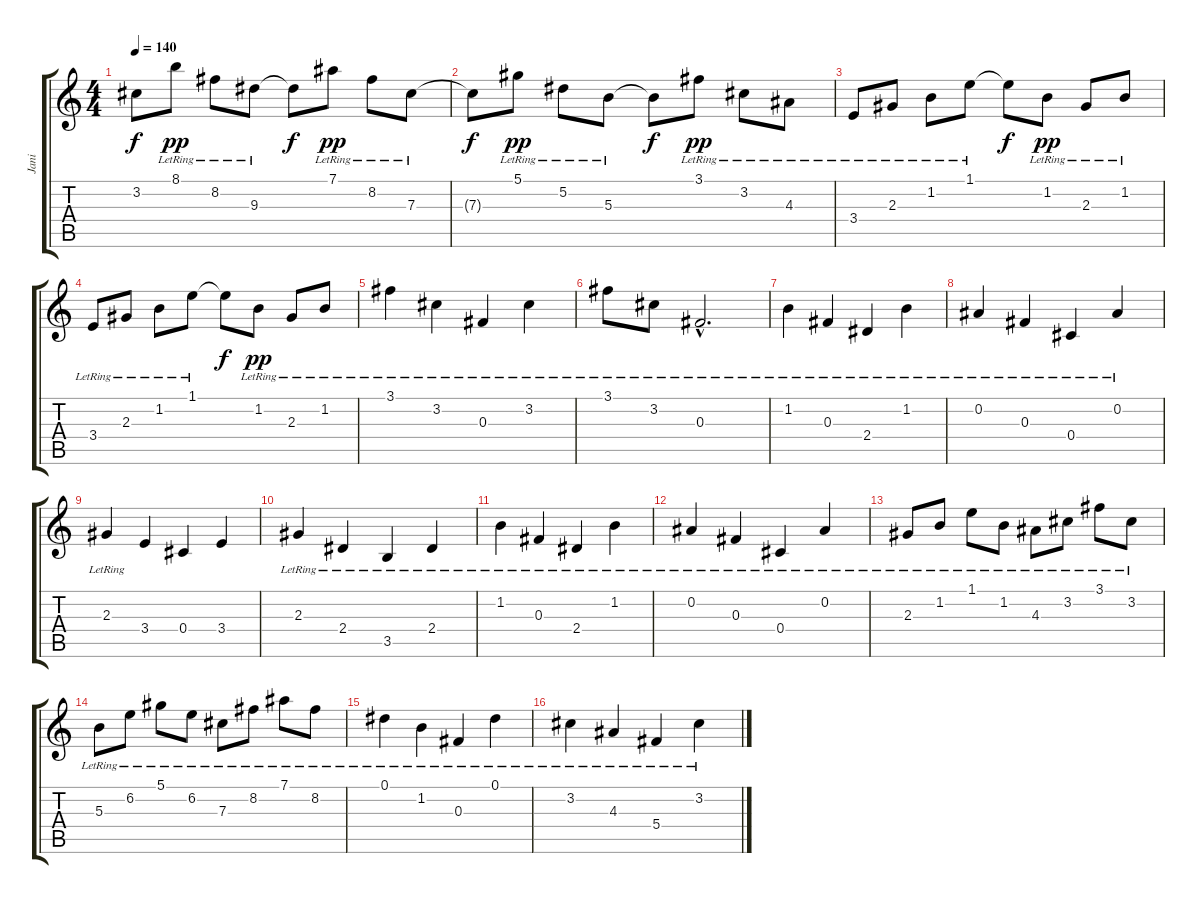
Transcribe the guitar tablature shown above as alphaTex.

\track ("Jani" "Jani") {instrument electricguitarclean}
\staff {score tabs}
\tuning (Eb4 Bb3 Gb3 Db3 Ab2 Eb2) {hide}
\ts (4 4)
\tempo 140
\clef g2
\ks c
3.2{t}.8{dy f} 8.1{lr}.8{dy pp} 8.2{lr}.8 9.3{lr}.8 9.3{t}.8{dy f} 7.1{lr}.8{dy pp} 8.2{lr}.8 7.3{lr}.8 |
7.3{t}.8{dy f} 5.1{lr}.8{dy pp} 5.2{lr}.8 5.3{lr}.8 5.3{t}.8{dy f} 3.1{lr}.8{dy pp} 3.2{lr}.8 4.3{lr}.8 |
3.4{lr}.8{instrument electricguitarclean} 2.3{lr}.8 1.2{lr}.8 1.1{lr}.8 1.1{t}.8{dy f} 1.2{lr}.8{dy pp} 2.3{lr}.8 1.2{lr}.8 |
3.4{lr}.8 2.3{lr}.8 1.2{lr}.8 1.1{lr}.8 1.1{t}.8{dy f} 1.2{lr}.8{dy pp} 2.3{lr}.8 1.2{lr}.8 |
3.1{lr}.4 3.2{lr}.4 0.3{lr}.4 3.2{lr}.4 |
3.1{lr}.8 3.2{lr}.8 0.3{hac lr}.2{d} |
1.2{lr}.4{instrument electricguitarclean} 0.3{lr}.4 2.4{lr}.4 1.2{lr}.4 |
0.2{lr}.4 0.3{lr}.4 0.4{lr}.4 0.2{lr}.4 |
2.3{lr}.4 3.4.4 0.4.4 3.4.4 |
2.3{lr}.4 2.4{lr}.4 3.5{lr}.4 2.4{lr}.4 |
1.2{lr}.4 0.3{lr}.4 2.4{lr}.4 1.2{lr}.4 |
0.2{lr}.4 0.3{lr}.4 0.4{lr}.4 0.2{lr}.4 |
2.3{lr}.8 1.2{lr}.8 1.1{lr}.8 1.2{lr}.8 4.3{lr}.8 3.2{lr}.8 3.1{lr}.8 3.2{lr}.8 |
5.3{lr}.8 6.2{lr}.8 5.1{lr}.8 6.2{lr}.8 7.3{lr}.8 8.2{lr}.8 7.1{lr}.8 8.2{lr}.8 |
0.1{lr}.4{instrument electricguitarclean} 1.2{lr}.4 0.3{lr}.4 0.1{lr}.4 |
3.2{lr}.4 4.3{lr}.4 5.4{lr}.4 3.2{lr}.4
